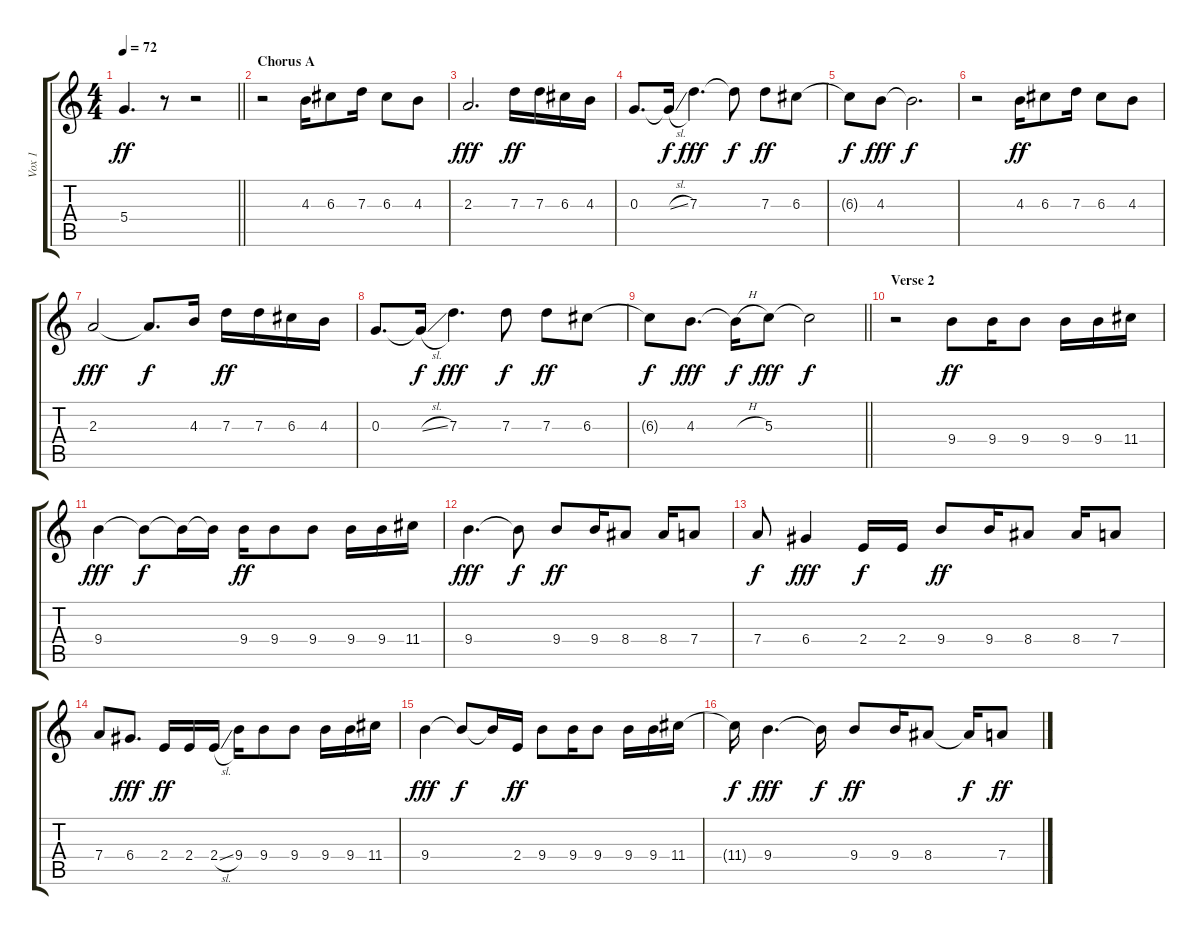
\track ("Vox 1" "Vox 1") {instrument overdrivenguitar}
\staff {score tabs}
\tuning (E4 B3 G3 D3 A2 E2) {hide}
\ts (4 4)
\tempo 72
\clef g2
\barLineRight lightlight
\ks c
5.4.4{d dy ff} r.8 r.2 |
\section ("" "Chorus A")
r.2 4.3.16 6.3.8 7.3.16 6.3.8 4.3.8 |
2.3.2{d dy fff} 7.3.16{dy ff} 7.3.16 6.3.16 4.3.16 |
0.3.8{d} 0.3{sl t}.16{dy f} 7.3.4{d dy fff} 7.3{t}.8{dy f} 7.3.8{dy ff} 6.3.8 |
6.3{t}.8{dy f} 4.3.8{dy fff} 4.3{t}.2{d dy f} |
r.2 4.3.16{dy ff} 6.3.8 7.3.16 6.3.8 4.3.8 |
2.3.2{dy fff} 2.3{t}.8{d dy f} 4.3.16 7.3.16{dy ff} 7.3.16 6.3.16 4.3.16 |
0.3.8{d} 0.3{sl t}.16{dy f} 7.3.4{d dy fff} 7.3.8{dy f} 7.3.8{dy ff} 6.3.8 |
\barLineRight lightlight
6.3{t}.8{dy f} 4.3.8{d dy fff} 4.3{h t}.16{dy f} 5.3.8{dy fff} 5.3{t}.2{dy f} |
\section ("" "Verse 2")
r.2 9.4.8{dy ff} 9.4.16 9.4.8 9.4.16 9.4.16 11.4.16 |
9.4.4{dy fff} 9.4{t}.8{dy f} 9.4{t}.16 9.4{t}.16 9.4.16{dy ff} 9.4.8 9.4.8 9.4.16 9.4.16 11.4.16 |
9.4.4{d dy fff} 9.4{t}.8{dy f} 9.4.8{dy ff} 9.4.16 8.4.8 8.4.16 7.4.8 |
7.4.8{dy f} 6.4.4{dy fff} 2.4.16{dy f} 2.4.16 9.4.8{dy ff} 9.4.16 8.4.8 8.4.16 7.4.8 |
7.4.8 6.4.8{d dy fff} 2.4.16{dy ff} 2.4.16 2.4{sl}.16 9.4.16 9.4.8 9.4.8 9.4.16 9.4.16 11.4.16 |
9.4.4{dy fff} 9.4{t}.8{dy f} 9.4{t}.16 2.4.16{dy ff} 9.4.8 9.4.16 9.4.8 9.4.16 9.4.16 11.4.16 |
11.4{t}.16{dy f} 9.4.4{d dy fff} 9.4{t}.16{dy f} 9.4.8{dy ff} 9.4.16 8.4.8 8.4{t}.16{dy f} 7.4.8{dy ff}
